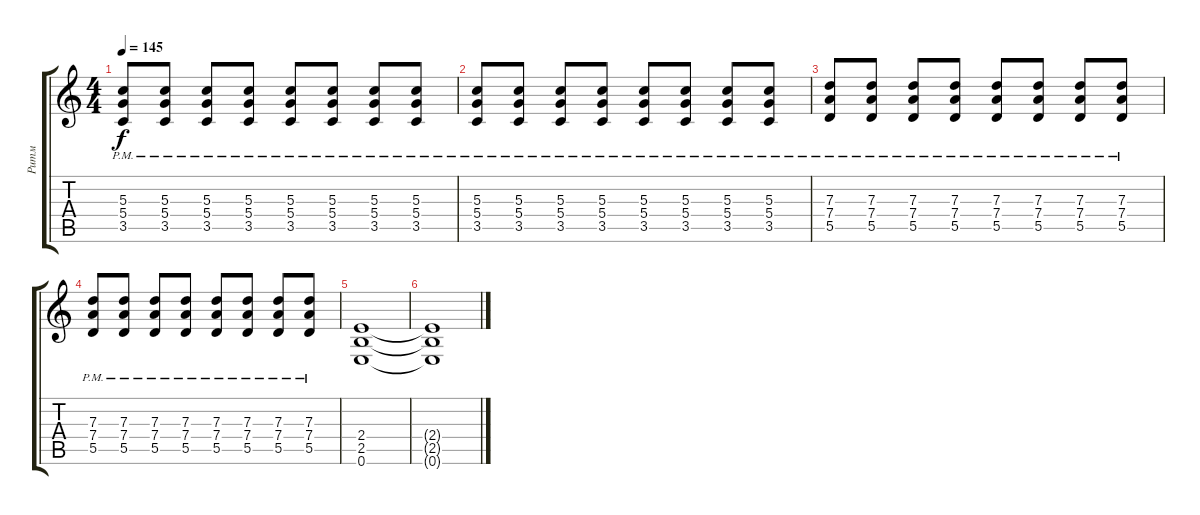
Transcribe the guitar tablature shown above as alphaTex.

\track ("Ритм" "Ритм") {instrument electricguitarclean}
\staff {score tabs}
\tuning (E4 B3 G3 D3 A2 E2) {hide}
\ts (4 4)
\tempo 145
\clef g2
\ks c
(5.3{pm} 5.4{pm} 3.5{pm}).8{dy f} (5.3{pm} 5.4{pm} 3.5{pm}).8 (5.3{pm} 5.4{pm} 3.5{pm}).8 (5.3{pm} 5.4{pm} 3.5{pm}).8 (5.3{pm} 5.4{pm} 3.5{pm}).8 (5.3{pm} 5.4{pm} 3.5{pm}).8 (5.3{pm} 5.4{pm} 3.5{pm}).8 (5.3{pm} 5.4{pm} 3.5{pm}).8 |
(5.3{pm} 5.4{pm} 3.5{pm}).8 (5.3{pm} 5.4{pm} 3.5{pm}).8 (5.3{pm} 5.4{pm} 3.5{pm}).8 (5.3{pm} 5.4{pm} 3.5{pm}).8 (5.3{pm} 5.4{pm} 3.5{pm}).8 (5.3{pm} 5.4{pm} 3.5{pm}).8 (5.3{pm} 5.4{pm} 3.5{pm}).8 (5.3{pm} 5.4{pm} 3.5{pm}).8 |
(7.3{pm} 7.4{pm} 5.5{pm}).8 (7.3{pm} 7.4{pm} 5.5{pm}).8 (7.3{pm} 7.4{pm} 5.5{pm}).8 (7.3{pm} 7.4{pm} 5.5{pm}).8 (7.3{pm} 7.4{pm} 5.5{pm}).8 (7.3{pm} 7.4{pm} 5.5{pm}).8 (7.3{pm} 7.4{pm} 5.5{pm}).8 (7.3{pm} 7.4{pm} 5.5{pm}).8 |
(7.3{pm} 7.4{pm} 5.5{pm}).8 (7.3{pm} 7.4{pm} 5.5{pm}).8 (7.3{pm} 7.4{pm} 5.5{pm}).8 (7.3{pm} 7.4{pm} 5.5{pm}).8 (7.3{pm} 7.4{pm} 5.5{pm}).8 (7.3{pm} 7.4{pm} 5.5{pm}).8 (7.3{pm} 7.4{pm} 5.5{pm}).8 (7.3{pm} 7.4{pm} 5.5{pm}).8 |
(2.4 2.5 0.6).1 |
(2.4{t} 2.5{t} 0.6{t}).1
